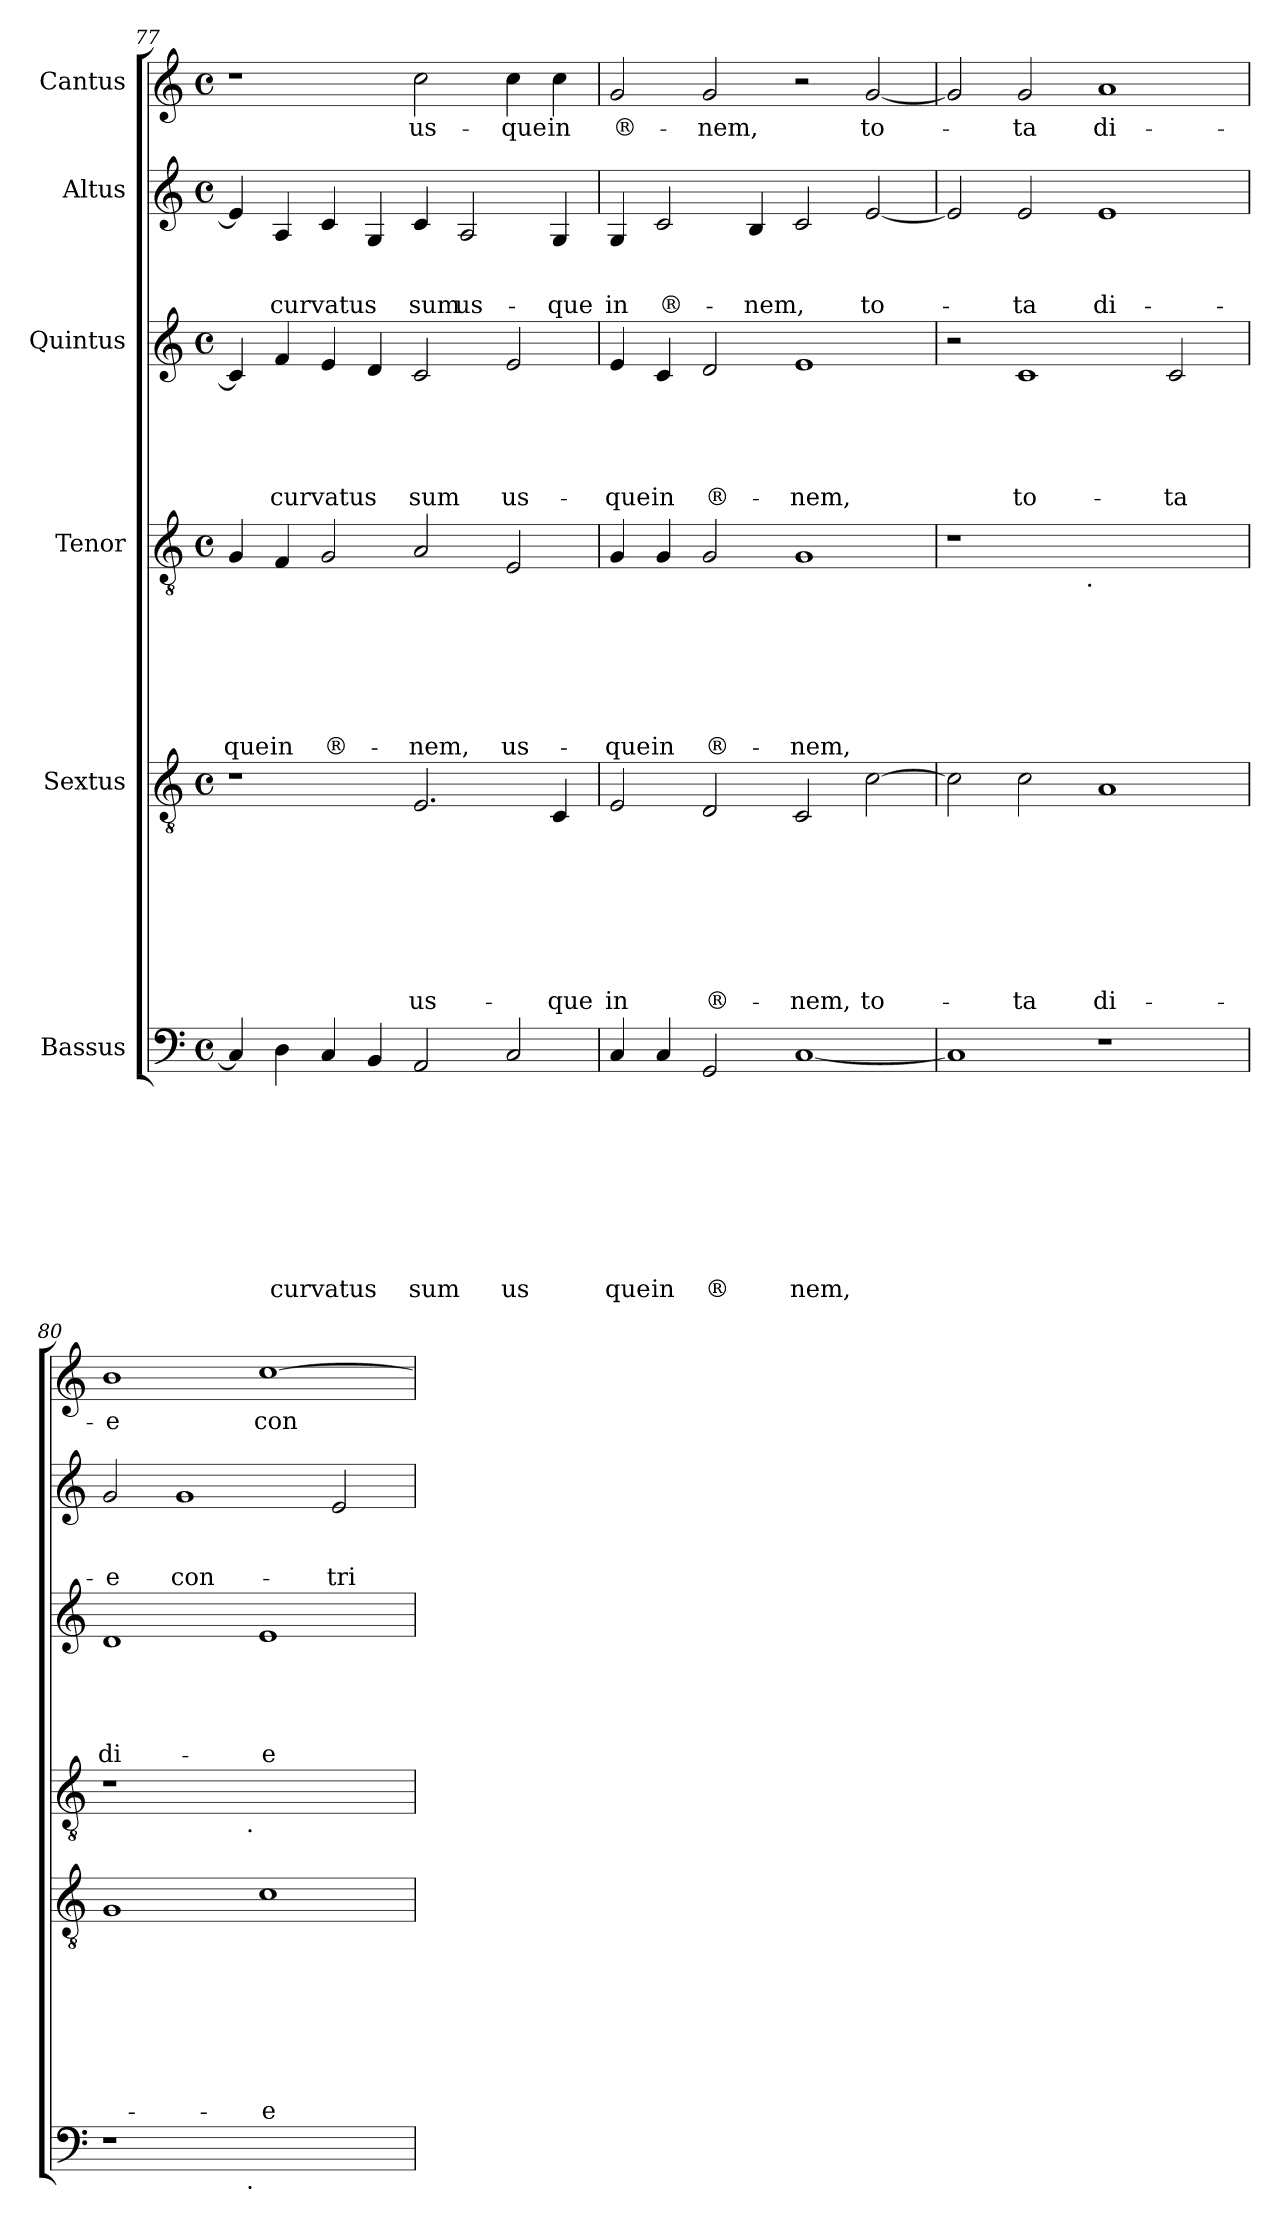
**kern	**text	**text	**text	**text	**text	**text	**text	**text	**text	**kern	**text	**text	**text	**text	**text	**text	**text	**text	**kern	**text	**text	**text	**text	**text	**text	**text	**kern	**text	**text	**text	**text	**text	**kern	**text	**text	**text	**kern	**text
*part6	*part6	*part6	*part6	*part6	*part6	*part6	*part6	*part6	*part6	*part5	*part5	*part5	*part5	*part5	*part5	*part5	*part5	*part5	*part4	*part4	*part4	*part4	*part4	*part4	*part4	*part4	*part3	*part3	*part3	*part3	*part3	*part3	*part2	*part2	*part2	*part2	*part1	*part1
*staff6	*staff6	*staff6	*staff6	*staff6	*staff6	*staff6	*staff6	*staff6	*staff6	*staff5	*staff5	*staff5	*staff5	*staff5	*staff5	*staff5	*staff5	*staff5	*staff4	*staff4	*staff4	*staff4	*staff4	*staff4	*staff4	*staff4	*staff3	*staff3	*staff3	*staff3	*staff3	*staff3	*staff2	*staff2	*staff2	*staff2	*staff1	*staff1
*I"Bassus	*	*	*	*	*	*	*	*	*	*I"Sextus	*	*	*	*	*	*	*	*	*I"Tenor	*	*	*	*	*	*	*	*I"Quintus	*	*	*	*	*	*I"Altus	*	*	*	*I"Cantus	*
*clefF4	*	*	*	*	*	*	*	*	*	*clefGv2	*	*	*	*	*	*	*	*	*clefGv2	*	*	*	*	*	*	*	*clefG2	*	*	*	*	*	*clefG2	*	*	*	*clefG2	*
*k[]	*	*	*	*	*	*	*	*	*	*k[]	*	*	*	*	*	*	*	*	*k[]	*	*	*	*	*	*	*	*k[]	*	*	*	*	*	*k[]	*	*	*	*k[]	*
*C:	*	*	*	*	*	*	*	*	*	*C:	*	*	*	*	*	*	*	*	*C:	*	*	*	*	*	*	*	*C:	*	*	*	*	*	*C:	*	*	*	*C:	*
*M4/4	*	*	*	*	*	*	*	*	*	*M4/4	*	*	*	*	*	*	*	*	*M4/4	*	*	*	*	*	*	*	*M4/4	*	*	*	*	*	*M4/4	*	*	*	*M4/4	*
*met(c)	*	*	*	*	*	*	*	*	*	*met(c)	*	*	*	*	*	*	*	*	*met(c)	*	*	*	*	*	*	*	*met(c)	*	*	*	*	*	*met(c)	*	*	*	*met(c)	*
=77	=77	=77	=77	=77	=77	=77	=77	=77	=77	=77	=77	=77	=77	=77	=77	=77	=77	=77	=77	=77	=77	=77	=77	=77	=77	=77	=77	=77	=77	=77	=77	=77	=77	=77	=77	=77	=77	=77
!	!	!	!	!	!	!	!	!	!	!	!	!	!	!	!	!	!	!	!	!	!	!	!	!	!	!LO:LY:b	!	!	!	!	!	!	!	!	!	!	!	!
4C/]	.	.	.	.	.	.	.	.	.	1r	.	.	.	.	.	.	.	.	4G/	.	.	.	.	.	.	-que	4c/]	.	.	.	.	.	4e/]	.	.	.	1r	.
!	!	!	!	!	!	!	!	!	!LO:LY:b	!	!	!	!	!	!	!	!	!	!	!	!	!	!	!	!	!LO:LY:b	!	!	!	!	!	!LO:LY:b	!	!	!	!LO:LY:b	!	!
4D\	.	.	.	.	.	.	.	.	curvatus	.	.	.	.	.	.	.	.	.	4F/	.	.	.	.	.	.	in	4f/	.	.	.	.	curvatus	4A/	.	.	curvatus	.	.
!	!	!	!	!	!	!	!	!	!	!	!	!	!	!	!	!	!	!	!	!	!	!	!	!	!	!LO:LY:b	!	!	!	!	!	!	!	!	!	!	!	!
4C/	.	.	.	.	.	.	.	.	.	.	.	.	.	.	.	.	.	.	2G/	.	.	.	.	.	.	®-	4e/	.	.	.	.	.	4c/	.	.	.	.	.
4BB/	.	.	.	.	.	.	.	.	.	.	.	.	.	.	.	.	.	.	.	.	.	.	.	.	.	.	4d/	.	.	.	.	.	4G/	.	.	.	.	.
!	!	!	!	!	!	!	!	!	!LO:LY:b	!	!	!	!	!	!	!	!	!LO:LY:b	!	!	!	!	!	!	!	!LO:LY:b	!	!	!	!	!	!LO:LY:b	!	!	!	!LO:LY:b	!	!LO:LY:b
2AA/	.	.	.	.	.	.	.	.	sum	2.E/	.	.	.	.	.	.	.	us-	2A/	.	.	.	.	.	.	-nem,	2c/	.	.	.	.	sum	4c/	.	.	sum	2cc\	us-
!	!	!	!	!	!	!	!	!	!	!	!	!	!	!	!	!	!	!	!	!	!	!	!	!	!	!	!	!	!	!	!	!	!	!	!	!LO:LY:b	!	!
.	.	.	.	.	.	.	.	.	.	.	.	.	.	.	.	.	.	.	.	.	.	.	.	.	.	.	.	.	.	.	.	.	2A/	.	.	us-	.	.
!	!	!	!	!	!	!	!	!	!LO:LY:b	!	!	!	!	!	!	!	!	!	!	!	!	!	!	!	!	!LO:LY:b	!	!	!	!	!	!LO:LY:b	!	!	!	!	!	!LO:LY:b
2C/	.	.	.	.	.	.	.	.	us	.	.	.	.	.	.	.	.	.	2E/	.	.	.	.	.	.	us-	2e/	.	.	.	.	us-	.	.	.	.	4cc\	-que
!	!	!	!	!	!	!	!	!	!	!	!	!	!	!	!	!	!	!LO:LY:b	!	!	!	!	!	!	!	!	!	!	!	!	!	!	!	!	!	!LO:LY:b	!	!LO:LY:b
.	.	.	.	.	.	.	.	.	.	4C/	.	.	.	.	.	.	.	-que	.	.	.	.	.	.	.	.	.	.	.	.	.	.	4G/	.	.	-que	4cc\	in
=78	=78	=78	=78	=78	=78	=78	=78	=78	=78	=78	=78	=78	=78	=78	=78	=78	=78	=78	=78	=78	=78	=78	=78	=78	=78	=78	=78	=78	=78	=78	=78	=78	=78	=78	=78	=78	=78	=78
!	!	!	!	!	!	!	!	!	!LO:LY:b	!	!	!	!	!	!	!	!	!LO:LY:b	!	!	!	!	!	!	!	!LO:LY:b	!	!	!	!	!	!LO:LY:b	!	!	!	!LO:LY:b	!	!LO:LY:b
4C/	.	.	.	.	.	.	.	.	que	2E/	.	.	.	.	.	.	.	in	4G/	.	.	.	.	.	.	-que	4e/	.	.	.	.	-que	4G/	.	.	in	2g/	®-
!	!	!	!	!	!	!	!	!	!LO:LY:b	!	!	!	!	!	!	!	!	!	!	!	!	!	!	!	!	!LO:LY:b	!	!	!	!	!	!LO:LY:b	!	!	!	!LO:LY:b	!	!
4C/	.	.	.	.	.	.	.	.	in	.	.	.	.	.	.	.	.	.	4G/	.	.	.	.	.	.	in	4c/	.	.	.	.	in	2c/	.	.	®-	.	.
!	!	!	!	!	!	!	!	!	!LO:LY:b	!	!	!	!	!	!	!	!	!LO:LY:b	!	!	!	!	!	!	!	!LO:LY:b	!	!	!	!	!	!LO:LY:b	!	!	!	!	!	!LO:LY:b
2GG/	.	.	.	.	.	.	.	.	®	2D/	.	.	.	.	.	.	.	®-	2G/	.	.	.	.	.	.	®-	2d/	.	.	.	.	®-	.	.	.	.	2g/	-nem,
!	!	!	!	!	!	!	!	!	!	!	!	!	!	!	!	!	!	!	!	!	!	!	!	!	!	!	!	!	!	!	!	!	!	!	!	!LO:LY:b	!	!
.	.	.	.	.	.	.	.	.	.	.	.	.	.	.	.	.	.	.	.	.	.	.	.	.	.	.	.	.	.	.	.	.	4B/	.	.	-nem,	.	.
!	!	!	!	!	!	!	!	!	!LO:LY:b	!	!	!	!	!	!	!	!	!LO:LY:b	!	!	!	!	!	!	!	!LO:LY:b	!	!	!	!	!	!LO:LY:b	!	!	!	!	!	!
[<1C	.	.	.	.	.	.	.	.	nem,	2C/	.	.	.	.	.	.	.	-nem,	1G	.	.	.	.	.	.	-nem,	1e	.	.	.	.	-nem,	2c/	.	.	.	2r	.
!	!	!	!	!	!	!	!	!	!	!	!	!	!	!	!	!	!	!LO:LY:b	!	!	!	!	!	!	!	!	!	!	!	!	!	!	!	!	!	!LO:LY:b	!	!LO:LY:b
.	.	.	.	.	.	.	.	.	.	[>2c\	.	.	.	.	.	.	.	to-	.	.	.	.	.	.	.	.	.	.	.	.	.	.	[<2e/	.	.	to-	[<2g/	to-
=79	=79	=79	=79	=79	=79	=79	=79	=79	=79	=79	=79	=79	=79	=79	=79	=79	=79	=79	=79	=79	=79	=79	=79	=79	=79	=79	=79	=79	=79	=79	=79	=79	=79	=79	=79	=79	=79	=79
*	*	*	*	*	*	*	*	*	*	*	*	*	*	*	*	*	*	*	*^	*	*	*	*	*	*	*	*	*	*	*	*	*	*	*	*	*	*	*
1C]	.	.	.	.	.	.	.	.	.	2c\]	.	.	.	.	.	.	.	.	1r	2ryy	.	.	.	.	.	.	.	2r	.	.	.	.	.	2e/]	.	.	.	2g/]	.
!	!	!	!	!	!	!	!	!	!	!	!	!	!	!	!	!	!	!LO:LY:b	!	!	!	!	!	!	!	!	!	!	!	!	!	!	!LO:LY:b	!	!	!	!LO:LY:b	!	!LO:LY:b
.	.	.	.	.	.	.	.	.	.	2c\	.	.	.	.	.	.	.	-ta	.	4...ryy	.	.	.	.	.	.	.	1c	.	.	.	.	to-	2e/	.	.	-ta	2g/	-ta
!	!	!	!	!	!	!	!	!	!	!	!	!	!	!	!	!	!	!	!	!LO:TX:b:t=.	!	!	!	!	!	!	!	!	!	!	!	!	!	!	!	!	!	!	!
.	.	.	.	.	.	.	.	.	.	.	.	.	.	.	.	.	.	.	.	1ryy	.	.	.	.	.	.	.	.	.	.	.	.	.	.	.	.	.	.	.
!	!	!	!	!	!	!	!	!	!	!	!	!	!	!	!	!	!	!LO:LY:b	!	!	!	!	!	!	!	!	!	!	!	!	!	!	!	!	!	!	!LO:LY:b	!	!LO:LY:b
1r	.	.	.	.	.	.	.	.	.	1A	.	.	.	.	.	.	.	di-	1ryy	.	.	.	.	.	.	.	.	.	.	.	.	.	.	1e	.	.	di-	1a	di-
!	!	!	!	!	!	!	!	!	!	!	!	!	!	!	!	!	!	!	!	!	!	!	!	!	!	!	!	!	!	!	!	!	!LO:LY:b	!	!	!	!	!	!
.	.	.	.	.	.	.	.	.	.	.	.	.	.	.	.	.	.	.	.	.	.	.	.	.	.	.	.	2c/	.	.	.	.	-ta	.	.	.	.	.	.
.	.	.	.	.	.	.	.	.	.	.	.	.	.	.	.	.	.	.	.	32ryy	.	.	.	.	.	.	.	.	.	.	.	.	.	.	.	.	.	.	.
=80	=80	=80	=80	=80	=80	=80	=80	=80	=80	=80	=80	=80	=80	=80	=80	=80	=80	=80	=80	=80	=80	=80	=80	=80	=80	=80	=80	=80	=80	=80	=80	=80	=80	=80	=80	=80	=80	=80	=80
!	!	!	!	!	!	!	!	!	!	!	!	!	!	!	!	!	!	!	!	!	!	!	!	!	!	!	!	!	!	!	!	!	!LO:LY:b	!	!	!	!LO:LY:b	!	!LO:LY:b
*^	*	*	*	*	*	*	*	*	*	*	*	*	*	*	*	*	*	*	*	*	*	*	*	*	*	*	*	*	*	*	*	*	*	*	*	*	*	*	*
1r	2ryy	.	.	.	.	.	.	.	.	.	1G	.	.	.	.	.	.	.	.	1r	2ryy	.	.	.	.	.	.	.	1d	.	.	.	.	di-	2g/	.	.	-e	1b	-e
!	!	!	!	!	!	!	!	!	!	!	!	!	!	!	!	!	!	!	!	!	!	!	!	!	!	!	!	!	!	!	!	!	!	!	!	!	!	!LO:LY:b	!	!
.	4...ryy	.	.	.	.	.	.	.	.	.	.	.	.	.	.	.	.	.	.	.	4...ryy	.	.	.	.	.	.	.	.	.	.	.	.	.	1g	.	.	con-	.	.
!	!	!	!	!	!	!	!	!	!	!	!	!	!	!	!	!	!	!	!	!	!LO:TX:b:t=.	!	!	!	!	!	!	!	!	!	!	!	!	!	!	!	!	!	!	!
!	!LO:TX:b:t=.	!	!	!	!	!	!	!	!	!	!	!	!	!	!	!	!	!	!	!	!	!	!	!	!	!	!	!	!	!	!	!	!	!	!	!	!	!	!	!
.	1ryy	.	.	.	.	.	.	.	.	.	.	.	.	.	.	.	.	.	.	.	1ryy	.	.	.	.	.	.	.	.	.	.	.	.	.	.	.	.	.	.	.
!	!	!	!	!	!	!	!	!	!	!	!	!	!	!	!	!	!	!	!LO:LY:b	!	!	!	!	!	!	!	!	!	!	!	!	!	!	!LO:LY:b	!	!	!	!	!	!LO:LY:b
1ryy	.	.	.	.	.	.	.	.	.	.	1c	.	.	.	.	.	.	.	-e	1ryy	.	.	.	.	.	.	.	.	1e	.	.	.	.	-e	.	.	.	.	[>1cc	con-
!	!	!	!	!	!	!	!	!	!	!	!	!	!	!	!	!	!	!	!	!	!	!	!	!	!	!	!	!	!	!	!	!	!	!	!	!	!	!LO:LY:b	!	!
.	.	.	.	.	.	.	.	.	.	.	.	.	.	.	.	.	.	.	.	.	.	.	.	.	.	.	.	.	.	.	.	.	.	.	2e/	.	.	-tri-	.	.
.	32ryy	.	.	.	.	.	.	.	.	.	.	.	.	.	.	.	.	.	.	.	32ryy	.	.	.	.	.	.	.	.	.	.	.	.	.	.	.	.	.	.	.
*v	*v	*	*	*	*	*	*	*	*	*	*	*	*	*	*	*	*	*	*	*v	*v	*	*	*	*	*	*	*	*	*	*	*	*	*	*	*	*	*	*	*
=	=	=	=	=	=	=	=	=	=	=	=	=	=	=	=	=	=	=	=	=	=	=	=	=	=	=	=	=	=	=	=	=	=	=	=	=	=	=
*-	*-	*-	*-	*-	*-	*-	*-	*-	*-	*-	*-	*-	*-	*-	*-	*-	*-	*-	*-	*-	*-	*-	*-	*-	*-	*-	*-	*-	*-	*-	*-	*-	*-	*-	*-	*-	*-	*-
